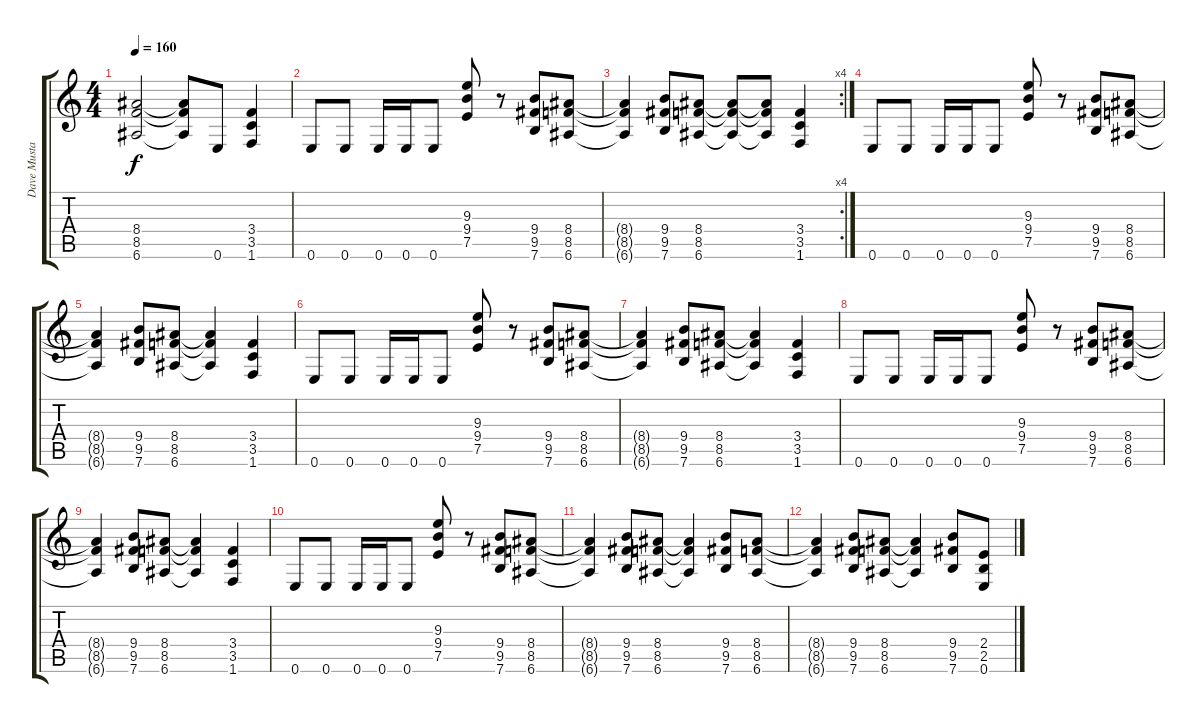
\track ("Dave Mustaine" "Dave Musta") {instrument distortionguitar}
\staff {score tabs}
\tuning (E4 B3 G3 D3 A2 E2) {hide}
\ts (4 4)
\tempo 160
\clef g2
\ks c
(8.4{t} 8.5{t} 6.6{t}).2{dy f} (8.4{t} 8.5{t} 6.6{t}).8 0.6.8 (3.4 3.5 1.6).4 |
0.6.8 0.6.8 0.6.16 0.6.16 0.6.8 (9.3 9.4 7.5).8 r.8 (9.4 9.5 7.6).8 (8.4 8.5 6.6).8 |
\rc 4
(8.4{t} 8.5{t} 6.6{t}).4 (9.4 9.5 7.6).8 (8.4 8.5 6.6).8 (8.4{t} 8.5{t} 6.6{t}).8 (8.4{t} 8.5{t} 6.6{t}).8 (3.4 3.5 1.6).4 |
0.6.8 0.6.8 0.6.16 0.6.16 0.6.8 (9.3 9.4 7.5).8 r.8 (9.4 9.5 7.6).8 (8.4 8.5 6.6).8 |
(8.4{t} 8.5{t} 6.6{t}).4 (9.4 9.5 7.6).8 (8.4 8.5 6.6).8 (8.4{t} 8.5{t} 6.6{t}).4 (3.4 3.5 1.6).4 |
0.6.8 0.6.8 0.6.16 0.6.16 0.6.8 (9.3 9.4 7.5).8 r.8 (9.4 9.5 7.6).8 (8.4 8.5 6.6).8 |
(8.4{t} 8.5{t} 6.6{t}).4 (9.4 9.5 7.6).8 (8.4 8.5 6.6).8 (8.4{t} 8.5{t} 6.6{t}).4 (3.4 3.5 1.6).4 |
0.6.8 0.6.8 0.6.16 0.6.16 0.6.8 (9.3 9.4 7.5).8 r.8 (9.4 9.5 7.6).8 (8.4 8.5 6.6).8 |
(8.4{t} 8.5{t} 6.6{t}).4 (9.4 9.5 7.6).8 (8.4 8.5 6.6).8 (8.4{t} 8.5{t} 6.6{t}).4 (3.4 3.5 1.6).4 |
0.6.8 0.6.8 0.6.16 0.6.16 0.6.8 (9.3 9.4 7.5).8 r.8 (9.4 9.5 7.6).8 (8.4 8.5 6.6).8 |
(8.4{t} 8.5{t} 6.6{t}).4 (9.4 9.5 7.6).8 (8.4 8.5 6.6).8 (8.4{t} 8.5{t} 6.6{t}).4 (9.4 9.5 7.6).8 (8.4 8.5 6.6).8 |
(8.4{t} 8.5{t} 6.6{t}).4 (9.4 9.5 7.6).8 (8.4 8.5 6.6).8 (8.4{t} 8.5{t} 6.6{t}).4 (9.4 9.5 7.6).8 (2.4 2.5 0.6).8
